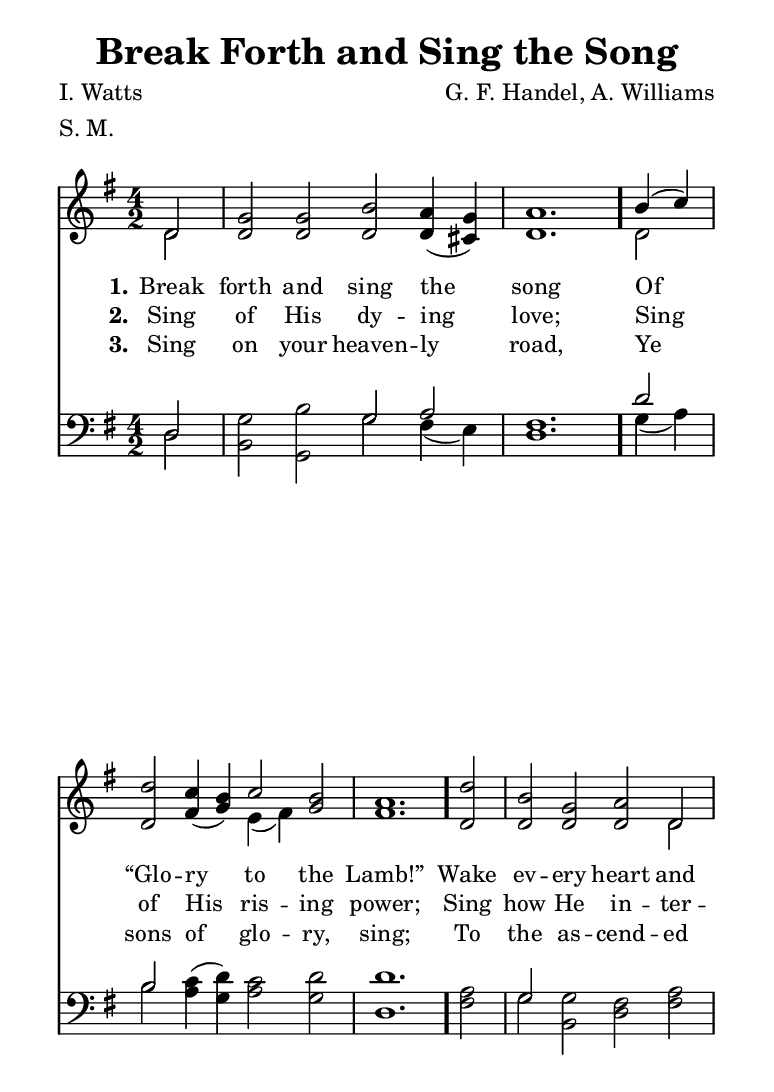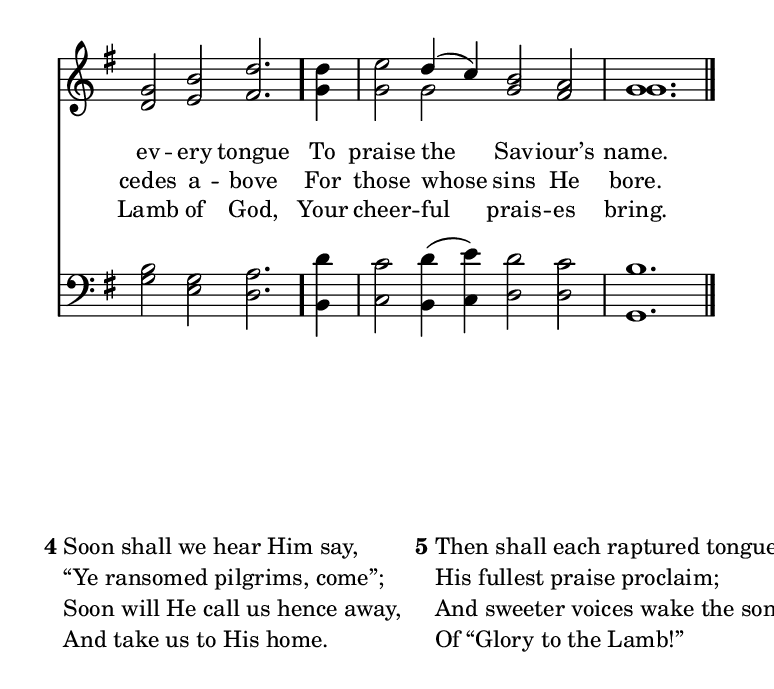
\include "common/global.ily"
\paper {
  \include "common/paper.ily"
  ragged-last-bottom = ##t
  systems-per-page = ##f
  % shrink space before markup verses to fit next hymn on same page
  score-markup-spacing.padding = #2
  score-markup-spacing.basic-distance = #2
}

\header{
  hymnnumber = "150"
  title = "Break Forth and Sing the Song"
  tunename = "St. Thomas"
  meter = "S. M."
  poet = "I. Watts"
  composer = "G. F. Handel, A. Williams" % http://hymnary.org/tune/st_thomas_williams
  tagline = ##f
}

global = {
  \include "common/overrides.ily"
  \override Staff.TimeSignature.style = #'numbered
  \time 4/2
  \override Score.MetronomeMark.transparent = ##t % hide all fermata changes too
  \tempo 2=80
  \key g \major
  \partial 2
  \autoBeamOff
}

notesSoprano = {
\global
\relative c' {

  d2 | g g b a4( g) | a1.
  b4( c) | d2 c4( b) c2 b | a1.
  d2 | b g a d, | g b d2.
  d4 | e2 d4( c) b2 a | g1.

  \bar "|."

}
}

notesAlto = {
\global
\relative e' {

  d2 | d d d d4( cis) | d1.
  d2 | d fis4( g) e( fis) g2 | fis1.
  d2 | d d d d | d e fis2.
  g4 | g2 g g fis | g1.

}
}

notesTenor = {
\global
\relative a, {

  d2 | g b g a | fis1.
  d'2 | b c4( d) c2 d | d1.
  a2 | g g fis a | b g a2.
  d4 | c2 d4( e) d2 c | b1.

}
}

notesBass = {
\global
\relative f {

  d2 | b g g' fis4( e) | d1.
  g4( a) | b2 a4( g) a2 g | d1.
  fis2 | g b, d fis | g e d2.
  b4 | c2 b4( c) d2 d | g,1.

}
}

wordsA = \lyricmode {
\set stanza = "1."

Break forth and sing the song \bar "."
Of “Glo -- ry to the Lamb!” \bar "."
Wake ev -- ery heart and ev -- ery tongue \bar "."
To praise the Sav -- iour’s name. \bar "."

}

wordsB = \lyricmode {
\set stanza = "2."

Sing of His dy -- ing love;
Sing of His ris -- ing power;
Sing how He in -- ter -- cedes a -- bove
For those whose sins He bore.

}

wordsC = \lyricmode {
\set stanza = "3."

Sing on your heaven -- ly road,
Ye sons of glo -- ry, sing;
To the as -- cend -- ed Lamb of God,
Your cheer -- ful prais -- es bring.

}

wordsD = \markuplist {

\line { Soon shall we hear Him say, }
\line { “Ye ransomed pilgrims, come”; }
\line { Soon will He call us hence away, }
\line { And take us to His home. }

}

wordsE = \markuplist {

\line { Then shall each raptured tongue }
\line { His fullest praise proclaim; }
\line { And sweeter voices wake the song }
\line { Of “Glory to the Lamb!” }

}

\score {
  \context ChoirStaff <<
    \context Staff = upper <<
      \set Staff.autoBeaming = ##f
      \set ChoirStaff.systemStartDelimiter = #'SystemStartBar
      \set ChoirStaff.printPartCombineTexts = ##f
      \partcombine #'(2 . 9) \notesSoprano \notesAlto
      \context NullVoice = sopranos { \voiceOne << \notesSoprano >> }
      \context NullVoice = altos { \voiceTwo << \notesAlto >> }
      \context Lyrics = one   \lyricsto sopranos \wordsA
      \context Lyrics = two   \lyricsto sopranos \wordsB
      \context Lyrics = three \lyricsto sopranos \wordsC
    >>
    \context Staff = men <<
      \set Staff.autoBeaming = ##f
      \clef bass
      \set ChoirStaff.printPartCombineTexts = ##f
      \partcombine #'(2 . 9) \notesTenor \notesBass
      \context NullVoice = tenors { \voiceOne << \notesTenor >> }
      \context NullVoice = basses { \voiceTwo << \notesBass >> }
    >>
  >>
  \layout {
    \include "common/layout.ily"
  }
  \midi{
    \include "common/midi.ily"
  }
}

\noPageBreak

\markup { \fill-line {
  \hspace #0.1
  \line{ \bold 4 \column { \wordsD } }
  \hspace #0.1
  \line{ \bold 5 \column { \wordsE } }
  \hspace #0.1
} }

\version "2.19.49"  % necessary for upgrading to future LilyPond versions.

% vi:set et ts=2 sw=2 ai nocindent syntax=lilypond:
